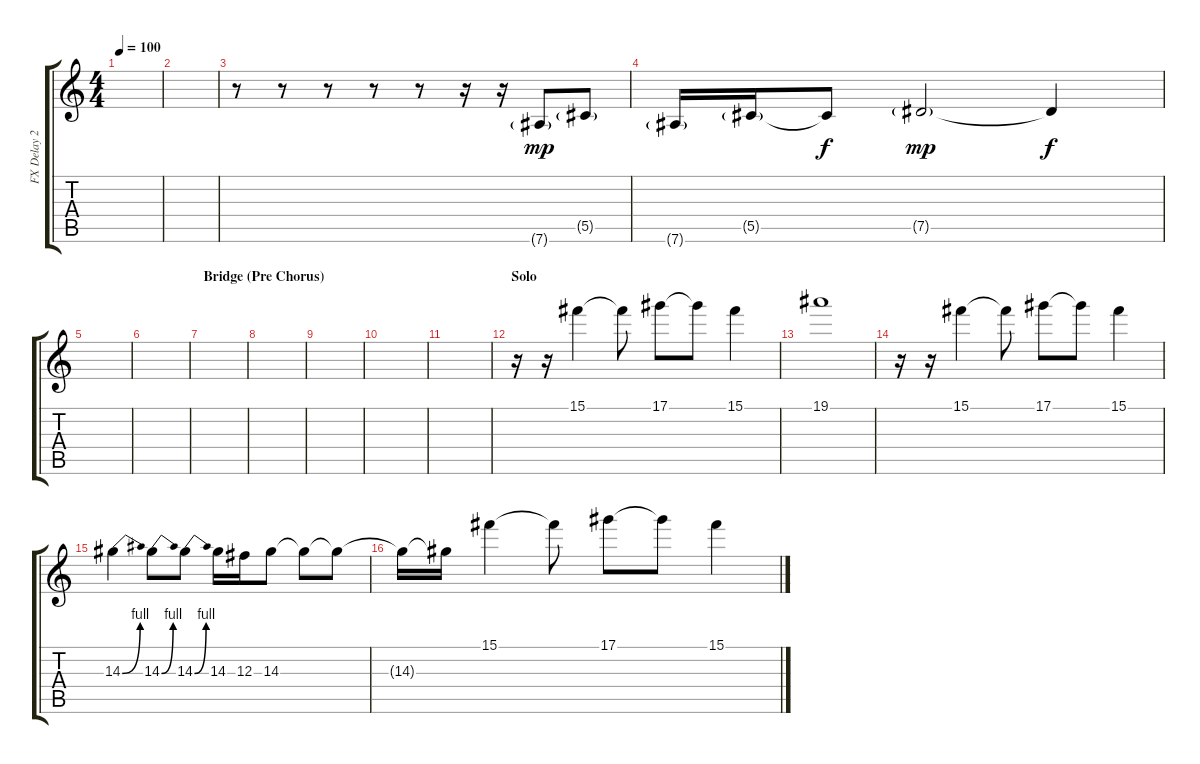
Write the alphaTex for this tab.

\track ("FX Delay 2" "FX Delay 2") {instrument overdrivenguitar}
\staff {score tabs}
\tuning (Eb4 Bb3 Gb3 Db3 Ab2 Eb2) {hide}
\ts (4 4)
\tempo 100
\clef g2
\ks c
|
|
r.8 r.8 r.8 r.8 r.8 r.16 r.16 7.6{g}.8{dy mp} 5.5{g}.8 |
7.6{g}.16 5.5{g}.16 5.5{t}.8{dy f} 7.5{g}.2{dy mp} 7.5{t}.4{dy f} |
|
|
\section ("" "Bridge (Pre Chorus)")
|
|
|
|
|
\section ("" "Solo")
r.16 r.16 15.1.4 15.1{t}.8 17.1.8 17.1{t}.8 15.1.4 |
19.1.1 |
r.16 r.16 15.1.4 15.1{t}.8 17.1.8 17.1{t}.8 15.1.4 |
14.3{be (bend 0 0 60 4)}.4 14.3{be (bend 0 0 60 4)}.8 14.3{be (bend 0 0 60 4)}.8 14.3.16 12.3.16 14.3.8 14.3{t}.8 14.3{t}.8 |
14.3{t}.16 14.3{t}.16 15.1.4 15.1{t}.8 17.1.8 17.1{t}.8 15.1.4
